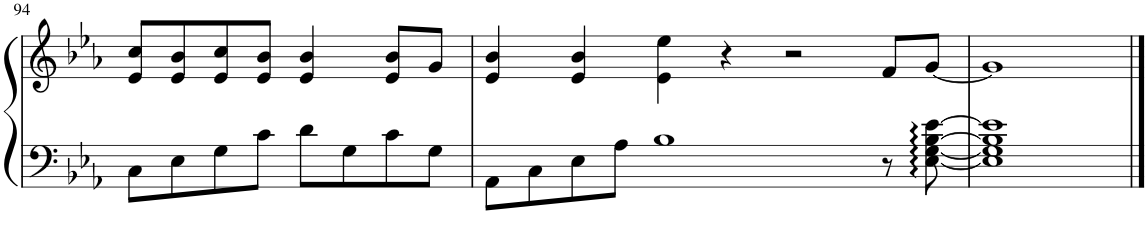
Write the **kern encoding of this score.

**kern	**kern
*part1	*part1
*staff2	*staff1
*I"Piano	*
*I'Pno.	*
!!LO:PB:g=z
*clefF4	*clefG2
*k[b-e-a-]	*k[b-e-a-]
*M4/4	*M4/4
=94	=94
8C\L	8e-/ 8cc/L
8E-\	8e-/ 8b-/
8G\	8e-/ 8cc/
8c\J	8e-/ 8b-/J
8d\L	4e-/ 4b-/
8G\	.
8c\	8e-/ 8b-/L
8G\J	8g/J
=95	=95
8AA-\L	4e-/ 4b-/
8C\	.
8E-\	4e-/ 4b-/
8A-\J	.
[2B-	4e-\ 4ee-\
.	4r
2ryy	2r
8r	8f/L
[8E-\: [8G\: [8B-\: [8e-\:	[8g/J
=96	=96
1E-] 1G] 1B-] 1e-]	1g]
2B-]	2ryy
==	==
*-	*-
